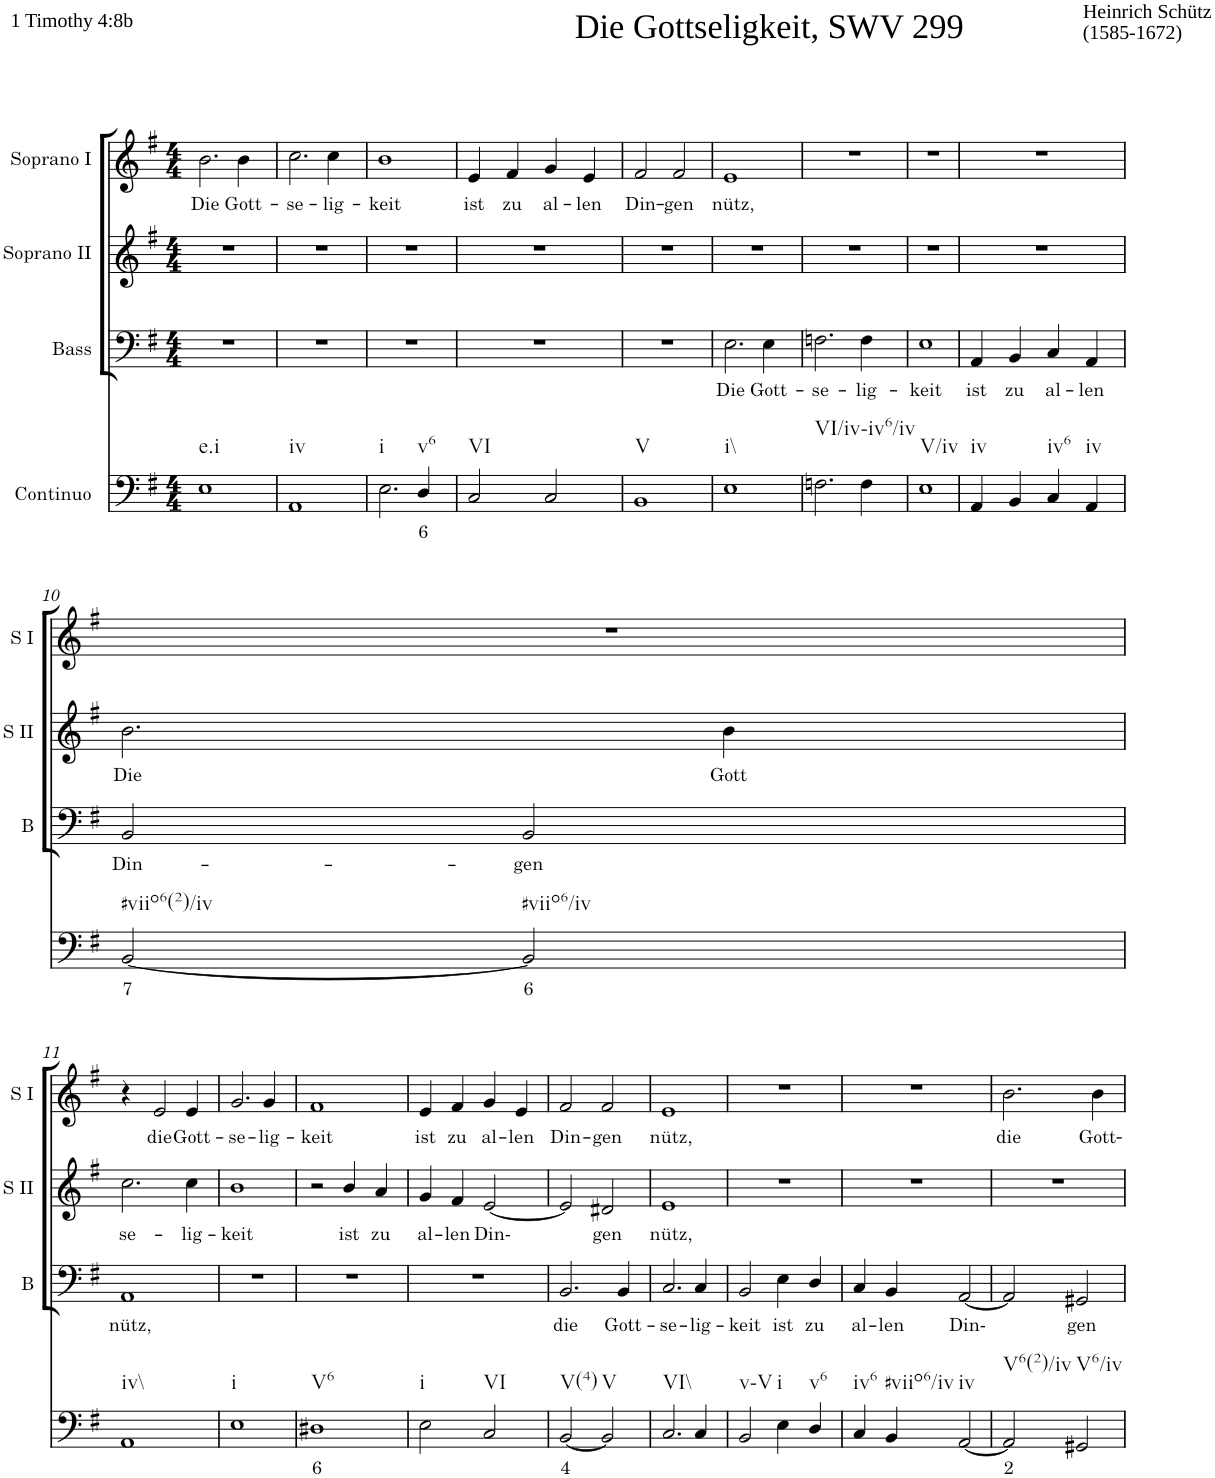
**kern	**text	**kern	**text	**kern	**text	**kern	**text
*part4	*part4	*part3	*part3	*part2	*part2	*part1	*part1
*staff4	*staff4	*staff3	*staff3	*staff2	*staff2	*staff1	*staff1
*I"Continuo	*	*I"Bass	*	*I"Soprano II	*	*I"Soprano I	*
*	*	*I'B	*	*I'S II	*	*I'S I	*
*clefF4	*	*clefF4	*	*clefG2	*	*clefG2	*
*k[f#]	*	*k[f#]	*	*k[f#]	*	*k[f#]	*
*M4/4	*	*M4/4	*	*M4/4	*	*M4/4	*
=1	=1	=1	=1	=1	=1	=1	=1
!	!	!	!	!	!	!LO:TX:a:t=Die Gottseligkeit, SWV 299	!
!	!	!	!	!	!	!LO:TX:a:t=Heinrich Schütz	!
!	!	!	!	!	!	!LO:TX:a:t=(1585-1672)	!
!	!	!	!	!	!	!LO:TX:a:t=1 Timothy 4&colon;8b	!
!LO:TX:b:t=e.i	!	!	!	!	!	!	!
!	!	!	!	!	!	!	!LO:LY:b
1E	.	1r	.	1r	.	2.b\	Die
!	!	!	!	!	!	!	!LO:LY:b
.	.	.	.	.	.	4b\	Gott-
=2	=2	=2	=2	=2	=2	=2	=2
!LO:TX:b:t=iv	!	!	!	!	!	!	!
!	!	!	!	!	!	!	!LO:LY:b
1AA	.	1r	.	1r	.	2.cc\	se-
!	!	!	!	!	!	!	!LO:LY:b
.	.	.	.	.	.	4cc\	lig-
=3	=3	=3	=3	=3	=3	=3	=3
!LO:TX:b:t=i	!	!	!	!	!	!	!
!	!	!	!	!	!	!	!LO:LY:b
2.E\	.	1r	.	1r	.	1b	keit
!LO:TX:b:t=v6	!	!	!	!	!	!	!
!	!LO:LY:b	!	!	!	!	!	!
4D/	6	.	.	.	.	.	.
=4	=4	=4	=4	=4	=4	=4	=4
!LO:TX:b:t=VI	!	!	!	!	!	!	!
!	!	!	!	!	!	!	!LO:LY:b
2C/	.	1r	.	1r	.	4e/	ist
!	!	!	!	!	!	!	!LO:LY:b
.	.	.	.	.	.	4f#/	zu
!	!	!	!	!	!	!	!LO:LY:b
2C/	.	.	.	.	.	4g/	al-
!	!	!	!	!	!	!	!LO:LY:b
.	.	.	.	.	.	4e/	len
=5	=5	=5	=5	=5	=5	=5	=5
!LO:TX:b:t=V	!	!	!	!	!	!	!
!	!	!	!	!	!	!	!LO:LY:b
1BB	.	1r	.	1r	.	2f#/	Din-
!	!	!	!	!	!	!	!LO:LY:b
.	.	.	.	.	.	2f#/	gen
=6	=6	=6	=6	=6	=6	=6	=6
!LO:TX:b:t=i\\	!	!	!	!	!	!	!
!	!	!	!LO:LY:b	!	!	!	!LO:LY:b
1E	.	2.E\	Die	1r	.	1e	nütz,
!	!	!	!LO:LY:b	!	!	!	!
.	.	4E\	Gott-	.	.	.	.
=7	=7	=7	=7	=7	=7	=7	=7
!LO:TX:b:t=VI/iv-iv6/iv	!	!	!	!	!	!	!
!	!	!	!LO:LY:b	!	!	!	!
2.Fn\	.	2.Fn\	se-	1r	.	1r	.
!	!	!	!LO:LY:b	!	!	!	!
4F\	.	4F\	lig-	.	.	.	.
=8	=8	=8	=8	=8	=8	=8	=8
!LO:TX:b:t=V/iv	!	!	!	!	!	!	!
!	!	!	!LO:LY:b	!	!	!	!
1E	.	1E	keit	1r	.	1r	.
=9	=9	=9	=9	=9	=9	=9	=9
!LO:TX:b:t=iv	!	!	!	!	!	!	!
!	!	!	!LO:LY:b	!	!	!	!
4AA/	.	4AA/	ist	1r	.	1r	.
!	!	!	!LO:LY:b	!	!	!	!
4BB/	.	4BB/	zu	.	.	.	.
!LO:TX:b:t=iv6	!	!	!	!	!	!	!
!	!	!	!LO:LY:b	!	!	!	!
4C/	.	4C/	al-	.	.	.	.
!LO:TX:b:t=iv	!	!	!	!	!	!	!
!	!	!	!LO:LY:b	!	!	!	!
4AA/	.	4AA/	len	.	.	.	.
!!LO:LB:g=z
=10	=10	=10	=10	=10	=10	=10	=10
!LO:TX:b:t=#viio6(2)/iv	!	!	!	!	!	!	!
!	!LO:LY:b	!	!LO:LY:b	!	!LO:LY:b	!	!
[2BB/	7	2BB/	Din-	2.b\	Die	1r	.
!LO:TX:b:t=#viio6/iv	!	!	!	!	!	!	!
!	!LO:LY:b	!	!LO:LY:b	!	!	!	!
2BB/]	6	2BB/	gen	.	.	.	.
!	!	!	!	!	!LO:LY:b	!	!
.	.	.	.	4b\	Gott	.	.
!!LO:LB:g=z
=11	=11	=11	=11	=11	=11	=11	=11
!LO:TX:b:t=iv\\	!	!	!	!	!	!	!
!	!	!	!LO:LY:b	!	!LO:LY:b	!	!
1AA	.	1AA	nütz,	2.cc\	se-	4r	.
!	!	!	!	!	!	!	!LO:LY:b
.	.	.	.	.	.	2e/	die
!	!	!	!	!	!LO:LY:b	!	!LO:LY:b
.	.	.	.	4cc\	lig-	4e/	Gott-
=12	=12	=12	=12	=12	=12	=12	=12
!LO:TX:b:t=i	!	!	!	!	!	!	!
!	!	!	!	!	!LO:LY:b	!	!LO:LY:b
1E	.	1r	.	1b	keit	2.g/	se-
!	!	!	!	!	!	!	!LO:LY:b
.	.	.	.	.	.	4g/	lig-
=13	=13	=13	=13	=13	=13	=13	=13
!LO:TX:b:t=V6	!	!	!	!	!	!	!
!	!LO:LY:b	!	!	!	!	!	!LO:LY:b
1D#X	6	1r	.	2r	.	1f#	keit
!	!	!	!	!	!LO:LY:b	!	!
.	.	.	.	4b/	ist	.	.
!	!	!	!	!	!LO:LY:b	!	!
.	.	.	.	4a/	zu	.	.
=14	=14	=14	=14	=14	=14	=14	=14
!LO:TX:b:t=i	!	!	!	!	!	!	!
!	!	!	!	!	!LO:LY:b	!	!LO:LY:b
2E\	.	1r	.	4g/	al-	4e/	ist
!	!	!	!	!	!LO:LY:b	!	!LO:LY:b
.	.	.	.	4f#/	len	4f#/	zu
!LO:TX:b:t=VI	!	!	!	!	!	!	!
!	!	!	!	!	!LO:LY:b	!	!LO:LY:b
2C/	.	.	.	[2e/	Din-	4g/	al-
!	!	!	!	!	!	!	!LO:LY:b
.	.	.	.	.	.	4e/	len
=15	=15	=15	=15	=15	=15	=15	=15
!LO:TX:b:t=V(4)	!	!	!	!	!	!	!
!	!LO:LY:b	!	!LO:LY:b	!	!	!	!LO:LY:b
[2BB/	4	2.BB/	die	2e/]	.	2f#/	Din-
!LO:TX:b:t=V	!	!	!	!	!	!	!
!	!	!	!	!	!LO:LY:b	!	!LO:LY:b
2BB/]	.	.	.	2d#X/	gen	2f#/	gen
!	!	!	!LO:LY:b	!	!	!	!
.	.	4BB/	Gott-	.	.	.	.
=16	=16	=16	=16	=16	=16	=16	=16
!LO:TX:b:t=VI\\	!	!	!	!	!	!	!
!	!	!	!LO:LY:b	!	!LO:LY:b	!	!LO:LY:b
2.C/	.	2.C/	se-	1e	nütz,	1e	nütz,
!	!	!	!LO:LY:b	!	!	!	!
4C/	.	4C/	lig-	.	.	.	.
=17	=17	=17	=17	=17	=17	=17	=17
!LO:TX:b:t=v-V	!	!	!	!	!	!	!
!	!	!	!LO:LY:b	!	!	!	!
2BB/	.	2BB/	keit	1r	.	1r	.
!LO:TX:b:t=i	!	!	!	!	!	!	!
!	!	!	!LO:LY:b	!	!	!	!
4E\	.	4E\	ist	.	.	.	.
!LO:TX:b:t=v6	!	!	!	!	!	!	!
!	!	!	!LO:LY:b	!	!	!	!
4D/	.	4D/	zu	.	.	.	.
=18	=18	=18	=18	=18	=18	=18	=18
!LO:TX:b:t=iv6	!	!	!	!	!	!	!
!	!	!	!LO:LY:b	!	!	!	!
4C/	.	4C/	al-	1r	.	1r	.
!LO:TX:b:t=#viio6/iv	!	!	!	!	!	!	!
!	!	!	!LO:LY:b	!	!	!	!
4BB/	.	4BB/	len	.	.	.	.
!LO:TX:b:t=iv	!	!	!	!	!	!	!
!	!	!	!LO:LY:b	!	!	!	!
[2AA/	.	[2AA/	Din-	.	.	.	.
=19	=19	=19	=19	=19	=19	=19	=19
!LO:TX:b:t=V6(2)/iv	!	!	!	!	!	!	!
!	!LO:LY:b	!	!	!	!	!	!LO:LY:b
2AA/]	2	2AA/]	.	1r	.	2.b\	die
!LO:TX:b:t=V6/iv	!	!	!	!	!	!	!
!	!	!	!LO:LY:b	!	!	!	!
2GG#X/	.	2GG#X/	gen	.	.	.	.
!	!	!	!	!	!	!	!LO:LY:b
.	.	.	.	.	.	4b\	Gott-
=	=	=	=	=	=	=	=
*-	*-	*-	*-	*-	*-	*-	*-
